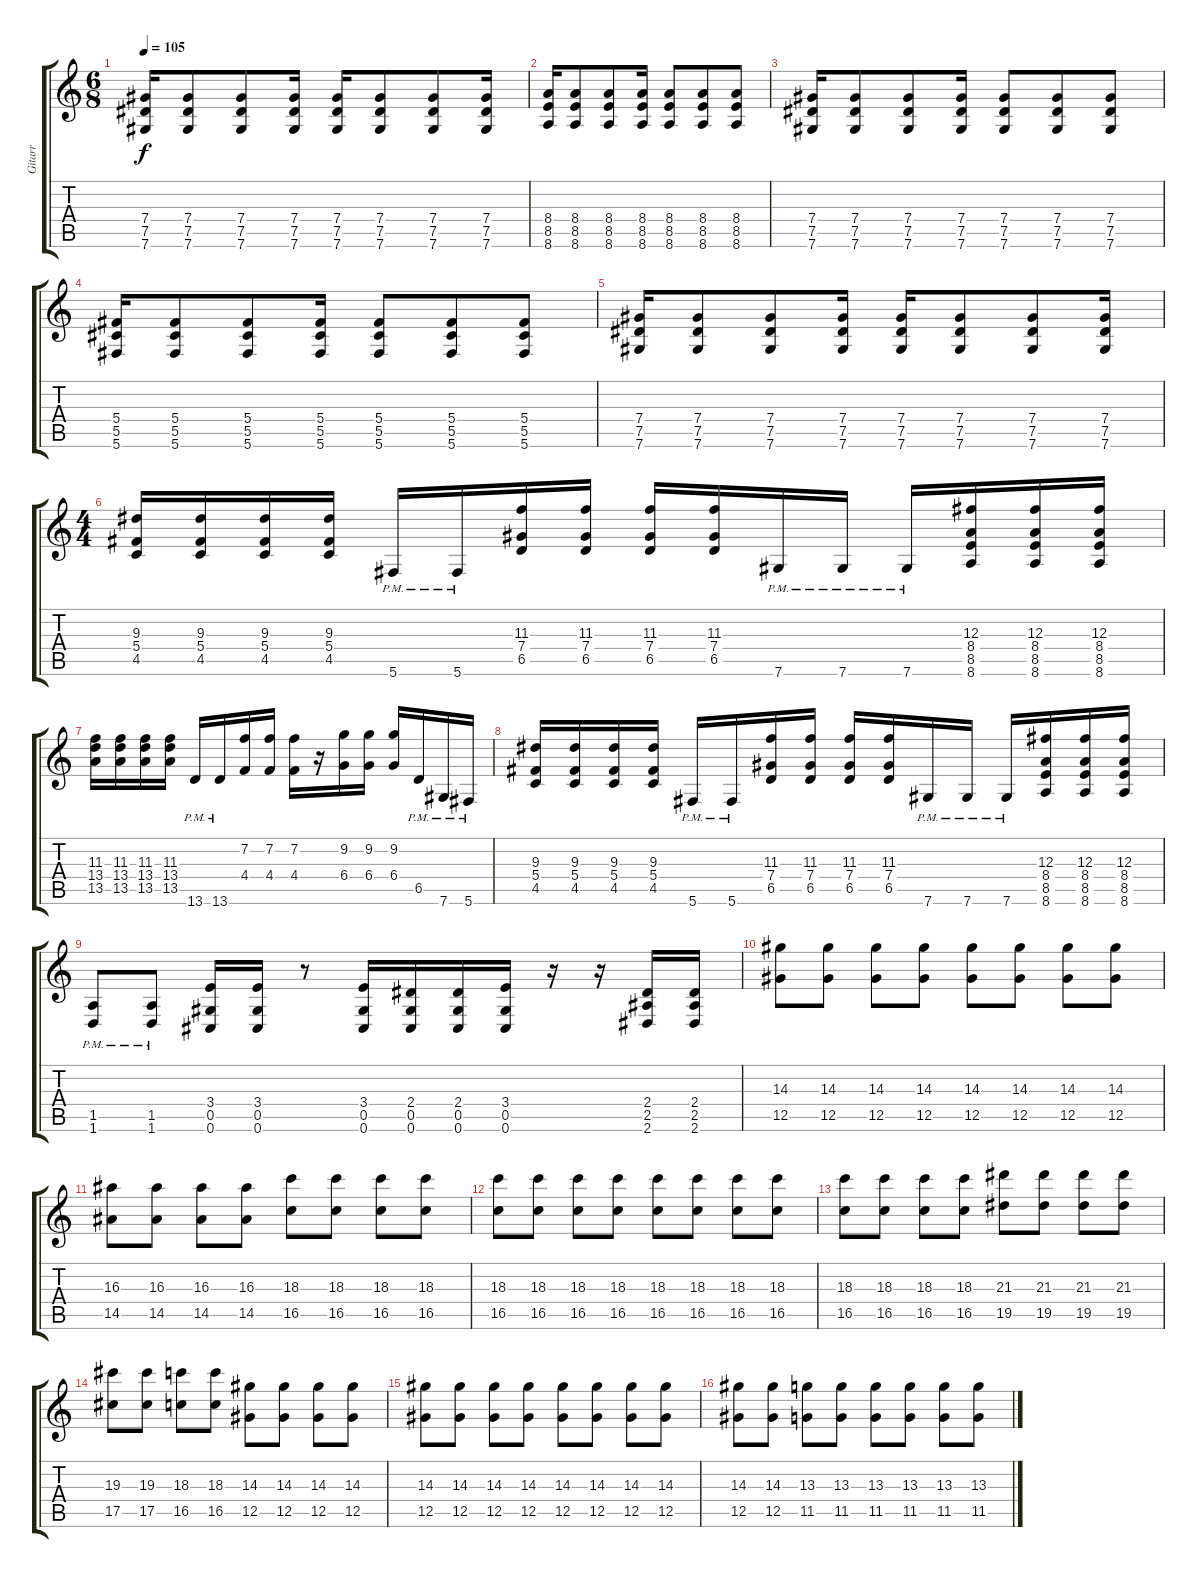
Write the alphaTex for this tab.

\track ("Gitarr" "Gitarr") {instrument overdrivenguitar}
\staff {score tabs}
\tuning (Eb4 Bb3 Gb3 Db3 Ab2 Db2) {hide}
\ts (6 8)
\tempo 105
\clef g2
\ks c
(7.4 7.5 7.6).16{dy f} (7.4 7.5 7.6).8 (7.4 7.5 7.6).8 (7.4 7.5 7.6).16 (7.4 7.5 7.6).16 (7.4 7.5 7.6).8 (7.4 7.5 7.6).8 (7.4 7.5 7.6).16 |
(8.4 8.5 8.6).16 (8.4 8.5 8.6).8 (8.4 8.5 8.6).8 (8.4 8.5 8.6).16 (8.4 8.5 8.6).8 (8.4 8.5 8.6).8 (8.4 8.5 8.6).8 |
(7.4 7.5 7.6).16 (7.4 7.5 7.6).8 (7.4 7.5 7.6).8 (7.4 7.5 7.6).16 (7.4 7.5 7.6).8 (7.4 7.5 7.6).8 (7.4 7.5 7.6).8 |
(5.4 5.5 5.6).16 (5.4 5.5 5.6).8 (5.4 5.5 5.6).8 (5.4 5.5 5.6).16 (5.4 5.5 5.6).8 (5.4 5.5 5.6).8 (5.4 5.5 5.6).8 |
(7.4 7.5 7.6).16 (7.4 7.5 7.6).8 (7.4 7.5 7.6).8 (7.4 7.5 7.6).16 (7.4 7.5 7.6).16 (7.4 7.5 7.6).8 (7.4 7.5 7.6).8 (7.4 7.5 7.6).16 |
\ts (4 4)
(9.3 5.4 4.5).16 (9.3 5.4 4.5).16 (9.3 5.4 4.5).16 (9.3 5.4 4.5).16 5.6{pm}.16 5.6{pm}.16 (11.3 7.4 6.5).16 (11.3 7.4 6.5).16 (11.3 7.4 6.5).16 (11.3 7.4 6.5).16 7.6{pm}.16 7.6{pm}.16 7.6{pm}.16 (12.3 8.4 8.5 8.6).16 (12.3 8.4 8.5 8.6).16 (12.3 8.4 8.5 8.6).16 |
(11.3 13.4 13.5).16 (11.3 13.4 13.5).16 (11.3 13.4 13.5).16 (11.3 13.4 13.5).16 13.6{pm}.16 13.6{pm}.16 (7.2 4.4).16 (7.2 4.4).16 (7.2 4.4).16 r.16 (9.2 6.4).16 (9.2 6.4).16 (9.2 6.4).16 6.5{pm}.16 7.6{pm}.16 5.6{pm}.16 |
(9.3 5.4 4.5).16 (9.3 5.4 4.5).16 (9.3 5.4 4.5).16 (9.3 5.4 4.5).16 5.6{pm}.16 5.6{pm}.16 (11.3 7.4 6.5).16 (11.3 7.4 6.5).16 (11.3 7.4 6.5).16 (11.3 7.4 6.5).16 7.6{pm}.16 7.6{pm}.16 7.6{pm}.16 (12.3 8.4 8.5 8.6).16 (12.3 8.4 8.5 8.6).16 (12.3 8.4 8.5 8.6).16 |
(1.5{pm} 1.6{pm}).8 (1.5{pm} 1.6{pm}).8 (3.4 0.5 0.6).16 (3.4 0.5 0.6).16 r.8 (3.4 0.5 0.6).16 (2.4 0.5 0.6).16 (2.4 0.5 0.6).16 (3.4 0.5 0.6).16 r.16 r.16 (2.4 2.5 2.6).16 (2.4 2.5 2.6).16 |
(14.3 12.5).8{instrument overdrivenguitar} (14.3 12.5).8 (14.3 12.5).8 (14.3 12.5).8 (14.3 12.5).8 (14.3 12.5).8 (14.3 12.5).8 (14.3 12.5).8 |
(16.3 14.5).8 (16.3 14.5).8 (16.3 14.5).8 (16.3 14.5).8 (18.3 16.5).8 (18.3 16.5).8 (18.3 16.5).8 (18.3 16.5).8 |
(18.3 16.5).8 (18.3 16.5).8 (18.3 16.5).8 (18.3 16.5).8 (18.3 16.5).8 (18.3 16.5).8 (18.3 16.5).8 (18.3 16.5).8 |
(18.3 16.5).8 (18.3 16.5).8 (18.3 16.5).8 (18.3 16.5).8 (21.3 19.5).8 (21.3 19.5).8 (21.3 19.5).8 (21.3 19.5).8 |
(19.3 17.5).8 (19.3 17.5).8 (18.3 16.5).8 (18.3 16.5).8 (14.3 12.5).8 (14.3 12.5).8 (14.3 12.5).8 (14.3 12.5).8 |
(14.3 12.5).8 (14.3 12.5).8 (14.3 12.5).8 (14.3 12.5).8 (14.3 12.5).8 (14.3 12.5).8 (14.3 12.5).8 (14.3 12.5).8 |
(14.3 12.5).8 (14.3 12.5).8 (13.3 11.5).8 (13.3 11.5).8 (13.3 11.5).8 (13.3 11.5).8 (13.3 11.5).8 (13.3 11.5).8
